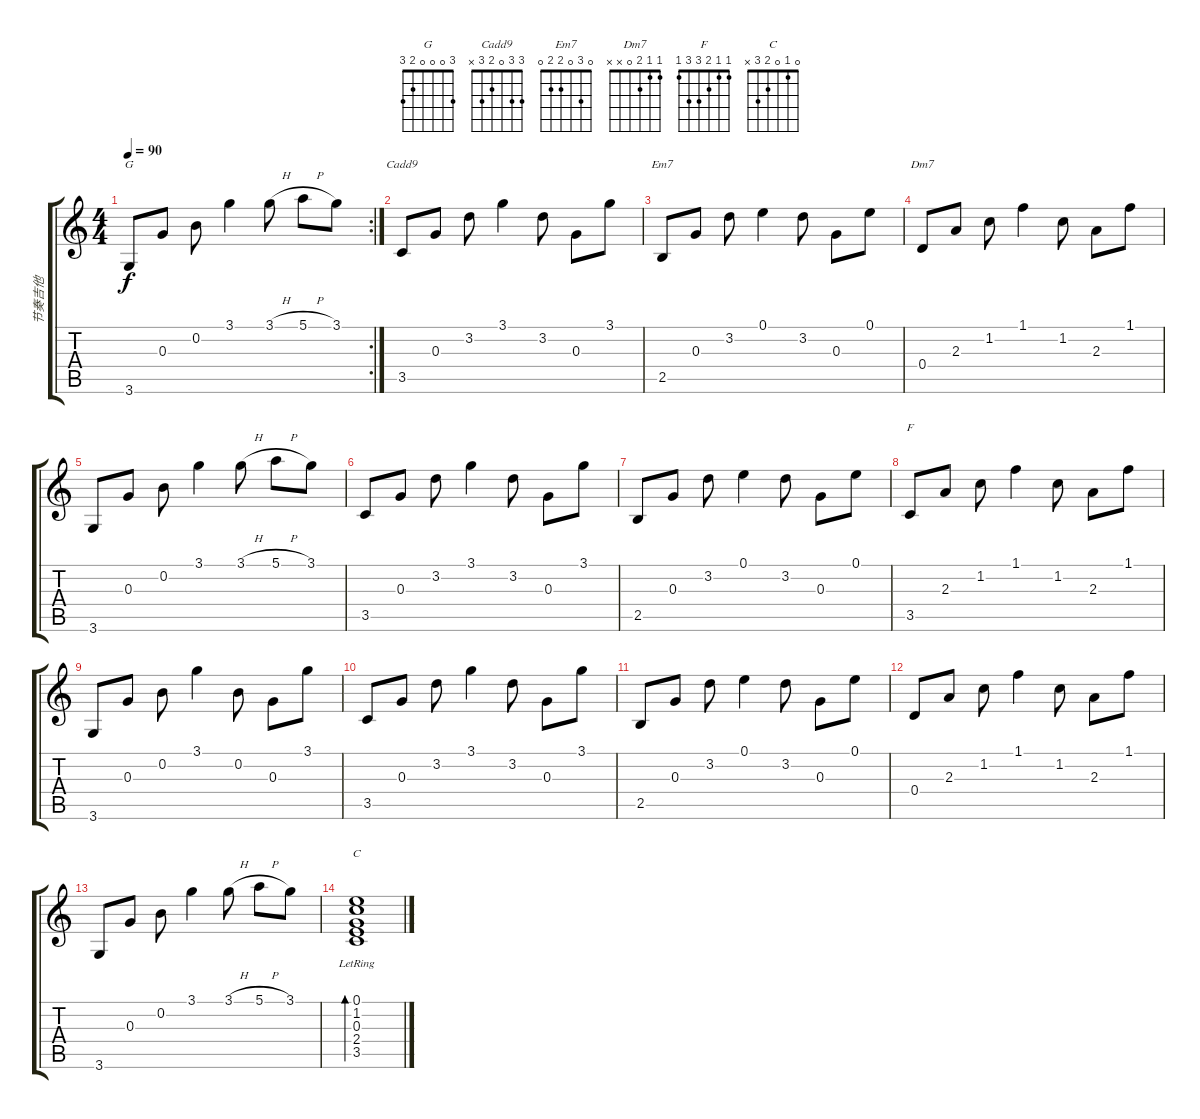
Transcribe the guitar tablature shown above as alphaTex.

\track ("节奏吉他" "节奏吉他") {instrument acousticguitarsteel}
\staff {score tabs}
\tuning (E4 B3 G3 D3 A2 E2) {hide}
\chord ("G" 3 0 0 0 2 3)
\chord ("Cadd9" 3 3 0 2 3 x)
\chord ("Em7" 0 3 0 2 2 0)
\chord ("Dm7" 1 1 2 0 x x)
\chord ("F" 1 1 2 3 3 1)
\chord ("C" 0 1 0 2 3 x)
\rc 2
\ts (4 4)
\tempo 90
\clef g2
\ks c
3.6.8{ch "G" dy f} 0.3.8 0.2.8 3.1.4 3.1{h}.8 5.1{h}.8 3.1.8 |
3.5.8{ch "Cadd9"} 0.3.8 3.2.8 3.1.4 3.2.8 0.3.8 3.1.8 |
2.5.8{ch "Em7"} 0.3.8 3.2.8 0.1.4 3.2.8 0.3.8 0.1.8 |
0.4.8{ch "Dm7"} 2.3.8 1.2.8 1.1.4 1.2.8 2.3.8 1.1.8 |
3.6.8 0.3.8 0.2.8 3.1.4 3.1{h}.8 5.1{h}.8 3.1.8 |
3.5.8 0.3.8 3.2.8 3.1.4 3.2.8 0.3.8 3.1.8 |
2.5.8 0.3.8 3.2.8 0.1.4 3.2.8 0.3.8 0.1.8 |
3.5.8{ch "F"} 2.3.8 1.2.8 1.1.4 1.2.8 2.3.8 1.1.8 |
3.6.8 0.3.8 0.2.8 3.1.4 0.2.8 0.3.8 3.1.8 |
3.5.8 0.3.8 3.2.8 3.1.4 3.2.8 0.3.8 3.1.8 |
2.5.8 0.3.8 3.2.8 0.1.4 3.2.8 0.3.8 0.1.8 |
0.4.8 2.3.8 1.2.8 1.1.4 1.2.8 2.3.8 1.1.8 |
3.6.8 0.3.8 0.2.8 3.1.4 3.1{h}.8 5.1{h}.8 3.1.8 |
(0.1{lr} 1.2 0.3 2.4 3.5).1{bd 480 ch "C"}
